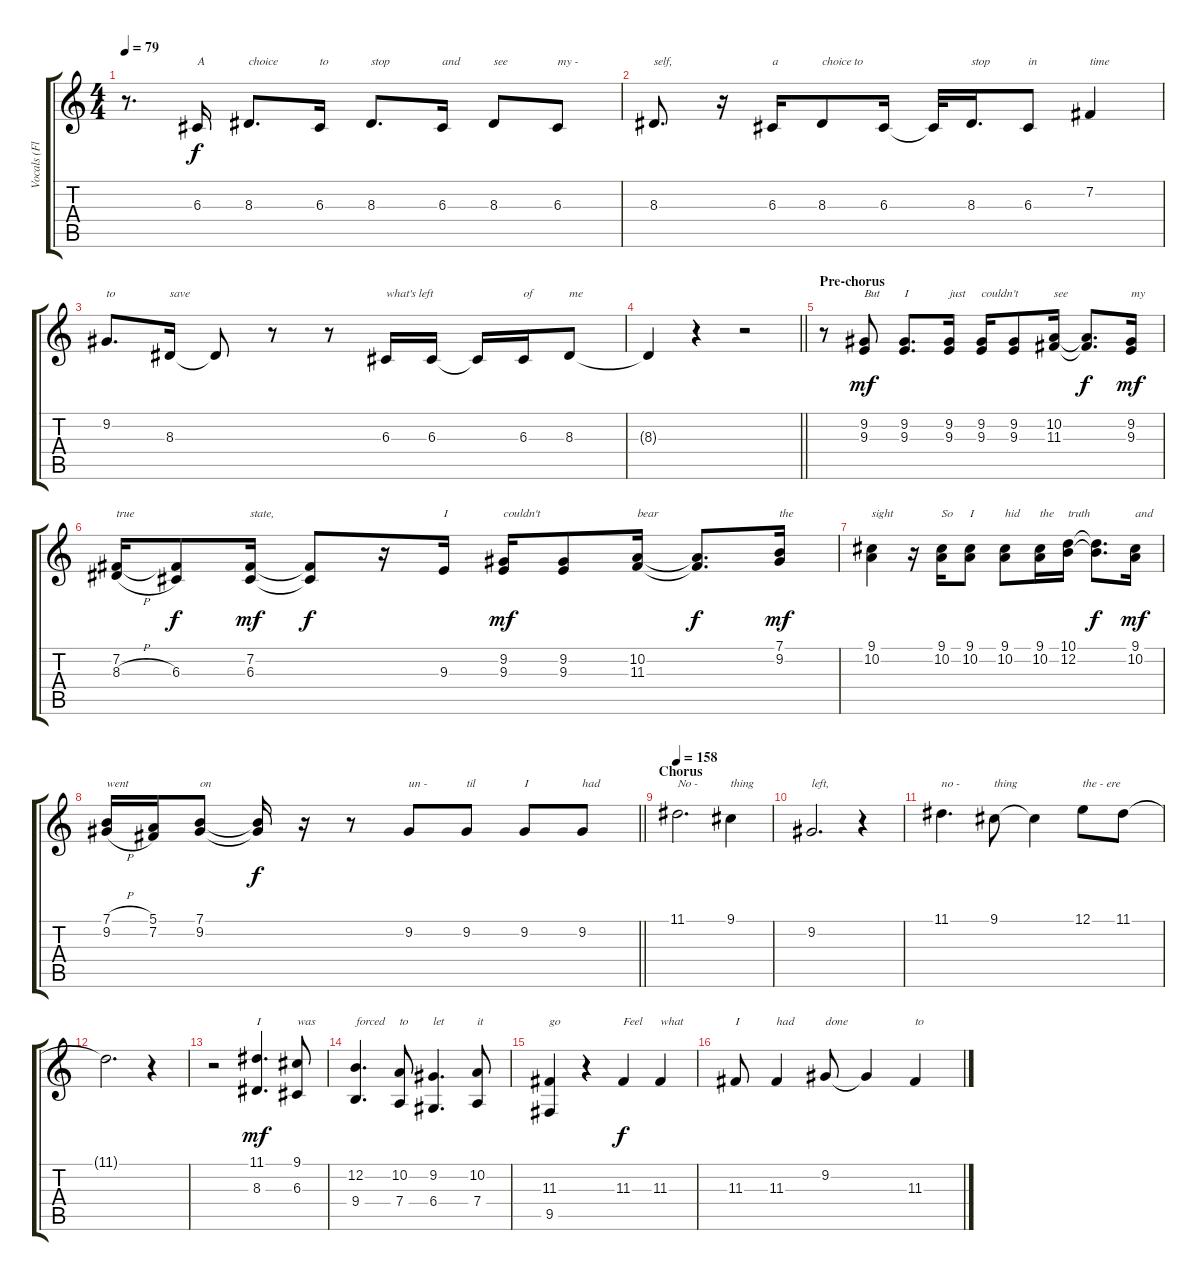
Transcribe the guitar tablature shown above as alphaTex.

\track ("Vocals (Floor)" "Vocals (Fl") {instrument clarinet}
\staff {score tabs}
\tuning (E4 B3 G3 D3 A2 E2) {hide}
\ts (4 4)
\tempo 79
\clef g2
\ks c
r.8{d dy f} 6.3.16{txt "A"} 8.3.8{d txt "choice"} 6.3.16{txt "to"} 8.3.8{d txt "stop"} 6.3.16{txt "and"} 8.3.8{txt "see"} 6.3.8{txt "my -"} |
8.3.8{d txt "self,"} r.16 6.3.16{txt "a"} 8.3.8{txt "choice to"} 6.3.16 6.3{t}.32 8.3.16{d txt "stop"} 6.3.8{txt "in"} 7.2.4{txt "time"} |
9.2.8{d txt "to"} 8.3.16{txt "save"} 8.3{t}.8 r.8 r.8 6.3.16{txt "what's left"} 6.3.16 6.3{t}.16 6.3.16{txt "of"} 8.3.8{txt "me"} |
\barLineRight lightlight
8.3{t}.4 r.4 r.2 |
\section ("" "Pre-chorus")
r.8{volume 16} (9.2 9.3).8{txt "But" dy mf} (9.2 9.3).8{d txt "I"} (9.2 9.3).16{txt "just"} (9.2 9.3).16{txt "couldn't"} (9.2 9.3).8 (10.2 11.3).16{txt "see"} (10.2{t} 11.3{t}).8{d dy f} (9.2 9.3).16{txt "my" dy mf} |
(7.2 8.3{h}).16{txt "true"} (7.2{t} 6.3).8{dy f} (7.2 6.3).16{txt "state," dy mf} (7.2{t} 6.3{t}).8{dy f} r.16 9.3.16{txt "I"} (9.2 9.3).16{txt "couldn't" dy mf} (9.2 9.3).8 (10.2 11.3).16{txt "bear"} (10.2{t} 11.3{t}).8{d dy f} (7.1 9.2).16{txt "the" dy mf} |
(9.1 10.2).4{txt "sight"} r.16 (9.1 10.2).16{txt "So"} (9.1 10.2).8{txt "I"} (9.1 10.2).8{txt "hid"} (9.1 10.2).16{txt "the"} (10.1 12.2).16{txt "truth"} (10.1{t} 12.2{t}).8{d dy f} (9.1 10.2).16{txt "and" dy mf} |
\barLineRight lightlight
(7.1{h} 9.2{h}).16{txt "went"} (5.1 7.2).16 (7.1 9.2).8{txt "on"} (7.1{t} 9.2{t}).16{dy f} r.16 r.8 9.2.8{txt "un -"} 9.2.8{txt "til"} 9.2.8{txt "I"} 9.2.8{txt "had"} |
\section ("" "Chorus")
\tempo 158
11.1.2{d txt "No -"} 9.1.4{txt "thing"} |
9.2.2{d txt "left,"} r.4 |
11.1.4{d txt "no -"} 9.1.8{txt "thing"} 9.1{t}.4 12.1.8{txt "the - ere"} 11.1.8 |
11.1{t}.2{d} r.4 |
r.2{volume 14} (11.1 8.3).4{d txt "I" dy mf} (9.1 6.3).8{txt "was"} |
(12.2 9.4).4{d txt "forced"} (10.2 7.4).8{txt "to"} (9.2 6.4).4{d txt "let"} (10.2 7.4).8{txt "it"} |
(11.3 9.5).4{txt "go"} r.4{volume 16} 11.3.4{txt "Feel" dy f} 11.3.4{txt "what"} |
11.3.8{txt "I"} 11.3.4{txt "had"} 9.2.8{txt "done"} 9.2{t}.4 11.3.4{txt "to"}
